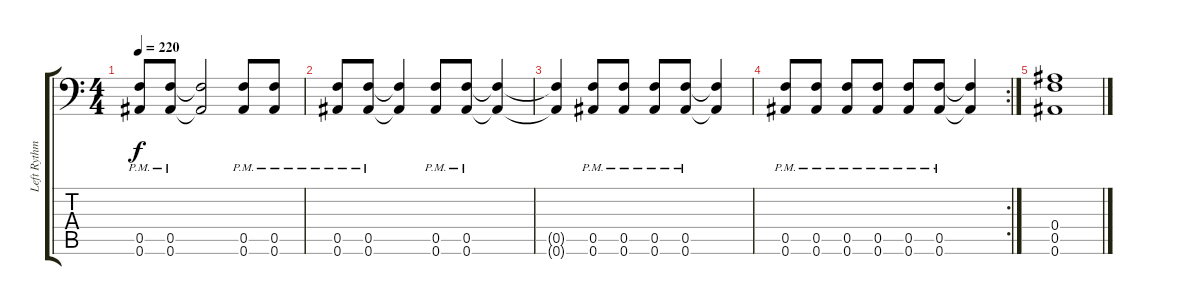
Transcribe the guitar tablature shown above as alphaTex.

\track ("Left Rythm Guitar" "Left Rythm") {instrument distortionguitar}
\staff {score tabs}
\tuning (C4 G3 Eb3 Bb2 F2 Bb1) {hide}
\ts (4 4)
\tempo 220
\clef f4
\ks c
(0.5{pm} 0.6{pm}).8{dy f} (0.5{pm} 0.6{pm}).8 (0.5{t} 0.6{t}).2 (0.5{pm} 0.6{pm}).8 (0.5{pm} 0.6{pm}).8 |
(0.5{pm} 0.6{pm}).8 (0.5{pm} 0.6{pm}).8 (0.5{t} 0.6{t}).4 (0.5{pm} 0.6{pm}).8 (0.5{pm} 0.6{pm}).8 (0.5{t} 0.6{t}).4 |
(0.5{t} 0.6{t}).4 (0.5{pm} 0.6{pm}).8 (0.5{pm} 0.6{pm}).8 (0.5{pm} 0.6{pm}).8 (0.5{pm} 0.6{pm}).8 (0.5{t} 0.6{t}).4 |
\rc 2
(0.5{pm} 0.6{pm}).8 (0.5{pm} 0.6{pm}).8 (0.5{pm} 0.6{pm}).8 (0.5{pm} 0.6{pm}).8 (0.5{pm} 0.6{pm}).8 (0.5{pm} 0.6{pm}).8 (0.5{t} 0.6{t}).4 |
(0.4 0.5 0.6).1
